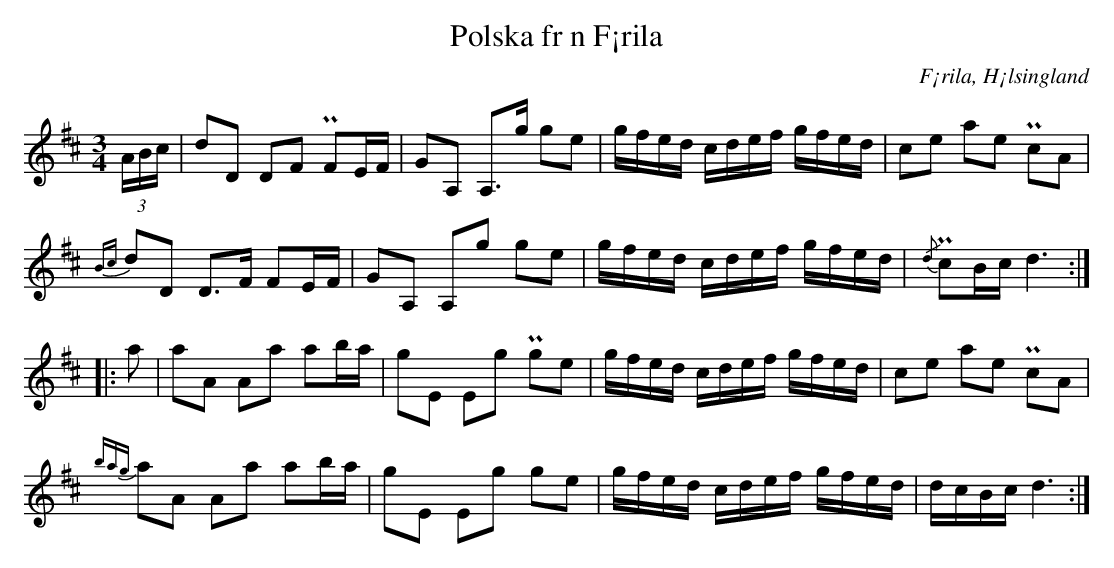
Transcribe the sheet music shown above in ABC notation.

X:1
T:Polska fr n F¡rila
O:F¡rila, H¡lsingland
M:3/4
L:1/16
U:t=turn
K:D
(3ABc | d2D2 D2F2 PF2EF | G2A,2 A,2>g2 g2e2 | gfed cdef gfed | c2e2 a2e2 Pc2A2 |
{Bc}d2D2 D2>F2 F2EF | G2A,2 A,2g2 g2e2 | gfed cdef gfed | {/d}Pc2Bc d6 ::
a2 | a2A2 A2a2 a2ba | g2E2 E2g2 Pg2e2 | gfed cdef gfed | c2e2 a2e2 Pc2A2 |
{b9/5a9/5g6/5}a2A2 A2a2 a2ba | g2E2 E2g2 g2e2 | gfed cdef gfed | dcBc d6 :|
